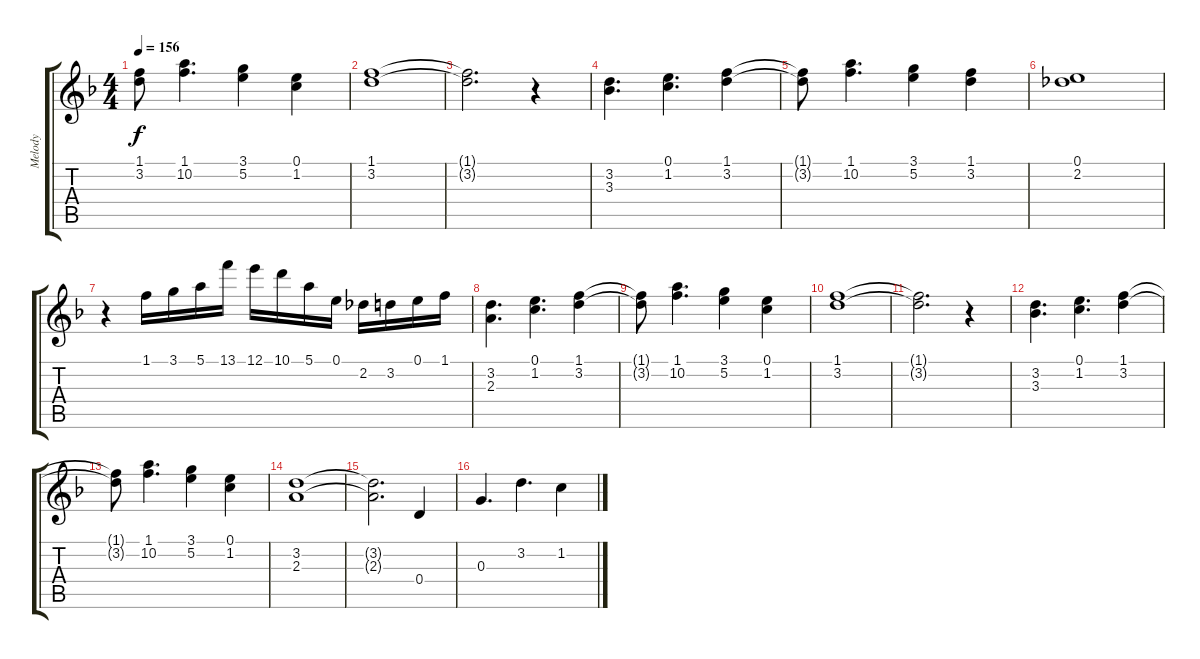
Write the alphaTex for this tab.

\track ("Melody" "Melody") {instrument distortionguitar}
\staff {score tabs}
\tuning (E4 B3 G3 D3 A2 E2) {hide}
\ts (4 4)
\tempo 156
\clef g2
\ks f
(1.1{t} 3.2{t}).8{dy f} (1.1 10.2).4{d} (3.1 5.2).4 (0.1 1.2).4 |
(1.1 3.2).1 |
(1.1{t} 3.2{t}).2{d} r.4 |
(3.2 3.3).4{d} (0.1 1.2).4{d} (1.1 3.2).4 |
(1.1{t} 3.2{t}).8 (1.1 10.2).4{d} (3.1 5.2).4 (1.1 3.2).4 |
(0.1 2.2).1 |
r.4 1.1.16 3.1.16 5.1.16 13.1.16 12.1.16 10.1.16 5.1.16 0.1.16 2.2.16 3.2.16 0.1.16 1.1.16 |
(3.2 2.3).4{d} (0.1 1.2).4{d} (1.1 3.2).4 |
(1.1{t} 3.2{t}).8 (1.1 10.2).4{d} (3.1 5.2).4 (0.1 1.2).4 |
(1.1 3.2).1 |
(1.1{t} 3.2{t}).2{d} r.4 |
(3.2 3.3).4{d} (0.1 1.2).4{d} (1.1 3.2).4 |
(1.1{t} 3.2{t}).8 (1.1 10.2).4{d} (3.1 5.2).4 (0.1 1.2).4 |
(3.2 2.3).1 |
(3.2{t} 2.3{t}).2{d} 0.4.4 |
0.3.4{d} 3.2.4{d} 1.2.4
